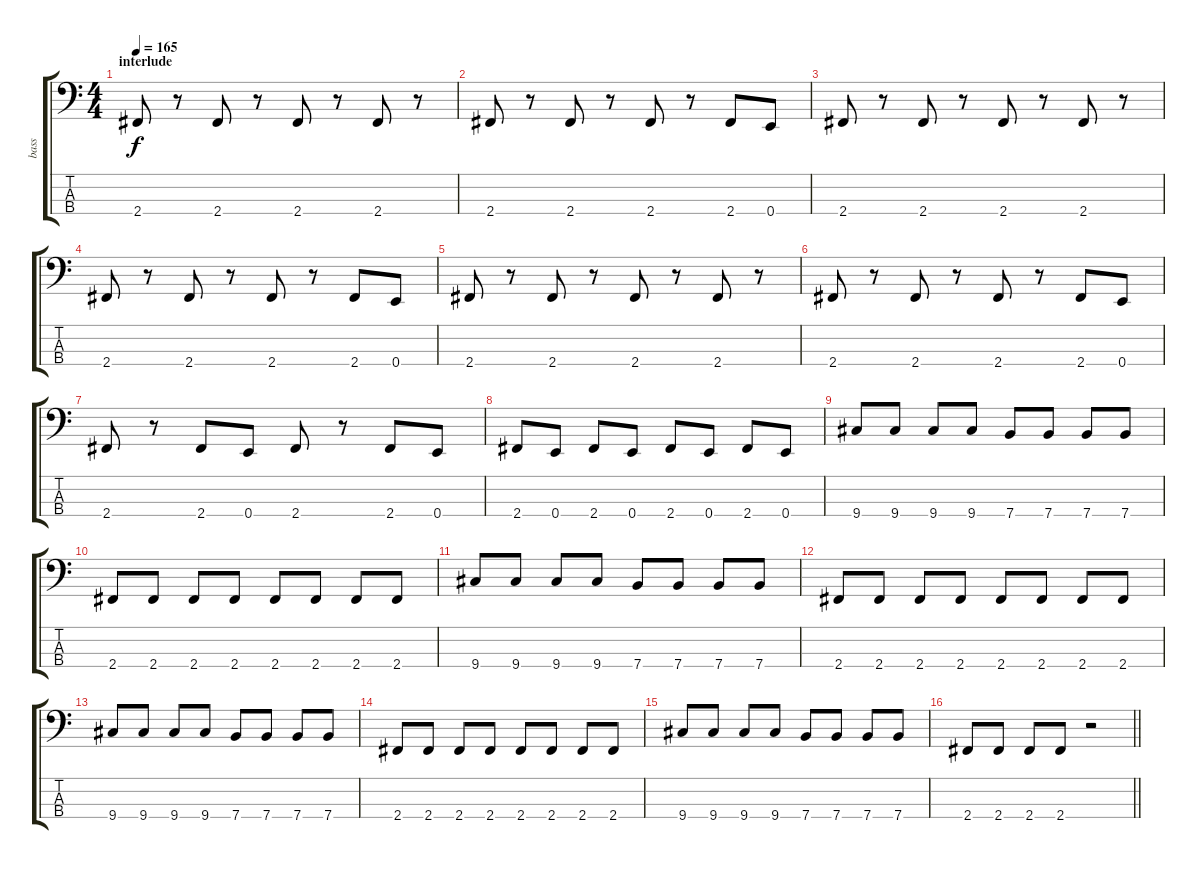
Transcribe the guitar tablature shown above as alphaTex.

\track ("bass" "bass") {instrument electricbasspick}
\staff {score tabs}
\tuning (G2 D2 A1 E1) {hide}
\ts (4 4)
\section ("" "interlude")
\tempo 165
\clef f4
\ks c
2.4.8{dy f} r.8 2.4.8 r.8 2.4.8 r.8 2.4.8 r.8 |
2.4.8 r.8 2.4.8 r.8 2.4.8 r.8 2.4.8 0.4.8 |
2.4.8 r.8 2.4.8 r.8 2.4.8 r.8 2.4.8 r.8 |
2.4.8 r.8 2.4.8 r.8 2.4.8 r.8 2.4.8 0.4.8 |
2.4.8 r.8 2.4.8 r.8 2.4.8 r.8 2.4.8 r.8 |
2.4.8 r.8 2.4.8 r.8 2.4.8 r.8 2.4.8 0.4.8 |
2.4.8 r.8 2.4.8 0.4.8 2.4.8 r.8 2.4.8 0.4.8 |
2.4.8 0.4.8 2.4.8 0.4.8 2.4.8 0.4.8 2.4.8 0.4.8 |
9.4.8 9.4.8 9.4.8 9.4.8 7.4.8 7.4.8 7.4.8 7.4.8 |
2.4.8 2.4.8 2.4.8 2.4.8 2.4.8 2.4.8 2.4.8 2.4.8 |
9.4.8 9.4.8 9.4.8 9.4.8 7.4.8 7.4.8 7.4.8 7.4.8 |
2.4.8 2.4.8 2.4.8 2.4.8 2.4.8 2.4.8 2.4.8 2.4.8 |
9.4.8 9.4.8 9.4.8 9.4.8 7.4.8 7.4.8 7.4.8 7.4.8 |
2.4.8 2.4.8 2.4.8 2.4.8 2.4.8 2.4.8 2.4.8 2.4.8 |
9.4.8 9.4.8 9.4.8 9.4.8 7.4.8 7.4.8 7.4.8 7.4.8 |
\barLineRight lightlight
2.4.8 2.4.8 2.4.8 2.4.8 r.2
